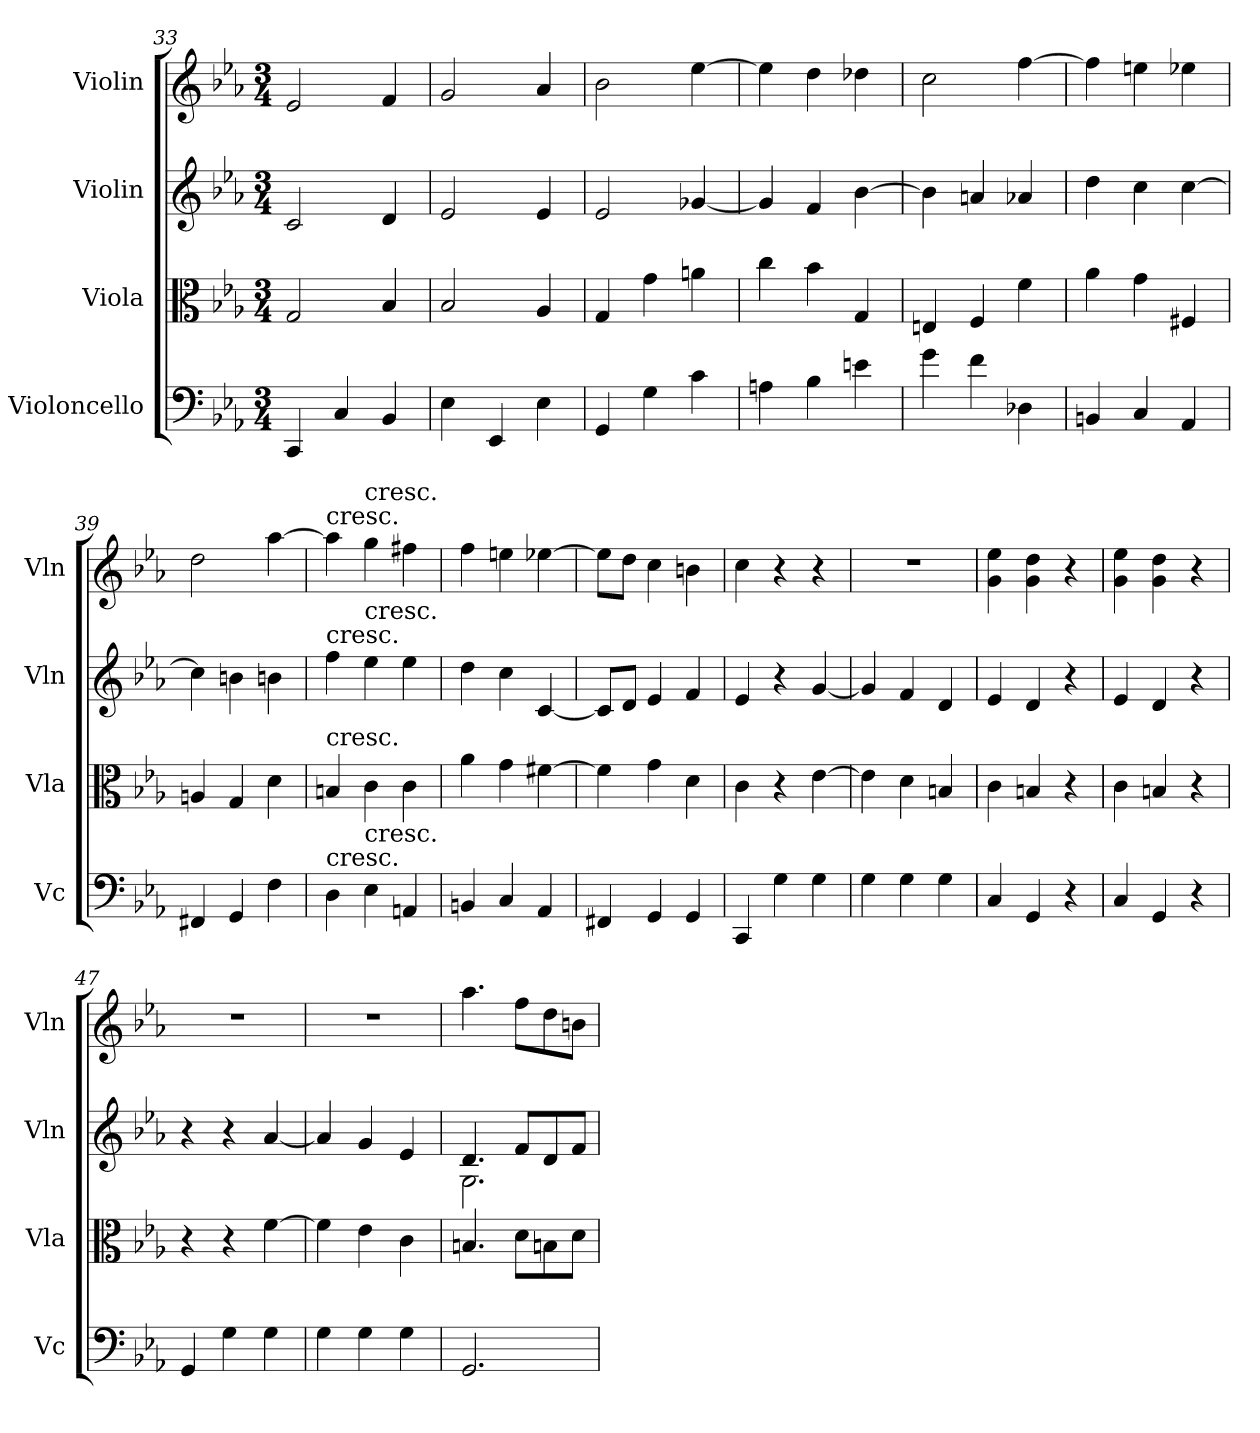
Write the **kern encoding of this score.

**kern	**kern	**kern	**kern
*part4	*part3	*part2	*part1
*staff4	*staff3	*staff2	*staff1
*I"Violoncello	*I"Viola	*I"Violin	*I"Violin
*I'Vc	*I'Vla	*I'Vln	*I'Vln
*clefF4	*clefC3	*clefG2	*clefG2
*k[b-e-a-]	*k[b-e-a-]	*k[b-e-a-]	*k[b-e-a-]
*M3/4	*M3/4	*M3/4	*M3/4
=33	=33	=33	=33
4CC/	2G/	2c/	2e-/
4C/	.	.	.
4BB-/	4B-/	4d/	4f/
=34	=34	=34	=34
4E-\	2B-/	2e-/	2g/
4EE-/	.	.	.
4E-\	4A-/	4e-/	4a-/
=35	=35	=35	=35
4GG/	4G/	2e-/	2b-\
4G\	4g\	.	.
4c\	4an\	[4g-X/	[4ee-\
=36	=36	=36	=36
4An\	4cc\	4g-/]	4ee-\]
4B-\	4b-\	4f/	4dd\
4en\	4G/	[4b-\	4dd-X\
=37	=37	=37	=37
4g\	4En/	4b-\]	2cc\
4f\	4F/	4an/	.
4D-X\	4f\	4a-X/	[4ff\
=38	=38	=38	=38
4BBn/	4a-\	4dd\	4ff\]
4C/	4g\	4cc\	4een\
4AA-/	4F#X/	[4cc\	4ee-X\
=39	=39	=39	=39
4FF#X/	4An/	4cc\]	2dd\
4GG/	4G/	4bn\	.
4F\	4d\	4bn\	[4aa-\
=40	=40	=40	=40
!	!	!	!LO:TX:t=cresc.
!	!	!LO:TX:t=cresc.	!
!	!LO:TX:t=cresc.	!	!
!LO:TX:t=cresc.	!	!	!
4D\	4Bn/	4ff\	4aa-\]
!	!	!	!LO:TX:t=cresc.
!	!	!LO:TX:t=cresc.	!
!LO:TX:t=cresc.	!	!	!
4E-\	4c\	4ee-\	4gg\
4AAn/	4c\	4ee-\	4ff#X\
=41	=41	=41	=41
4BBn/	4a-\	4dd\	4ff\
4C/	4g\	4cc\	4een\
4AA-/	[4f#X\	[4c/	[4ee-X\
=42	=42	=42	=42
4FF#X/	4f#\]	8c/L]	8ee-\L]
.	.	8d/J	8dd\J
4GG/	4g\	4e-/	4cc\
4GG/	4d\	4f/	4bn\
=43	=43	=43	=43
4CC/	4c\	4e-/	4cc\
4G\	4r	4r	4r
4G\	[4e-\	[4g/	4r
=44	=44	=44	=44
4G\	4e-\]	4g/]	2.r
4G\	4d\	4f/	.
4G\	4Bn/	4d/	.
=45	=45	=45	=45
4C/	4c\	4e-/	4g\ 4ee-\
4GG/	4Bn/	4d/	4g\ 4dd\
4r	4r	4r	4r
=46	=46	=46	=46
4C/	4c\	4e-/	4g\ 4ee-\
4GG/	4Bn/	4d/	4g\ 4dd\
4r	4r	4r	4r
=47	=47	=47	=47
4GG/	4r	4r	2.r
4G\	4r	4r	.
4G\	[4f\	[4a-/	.
=48	=48	=48	=48
4G\	4f\]	4a-/]	2.r
4G\	4e-\	4g/	.
4G\	4c\	4e-/	.
=49	=49	=49	=49
*	*	*^	*
2.GG/	4.Bn/	4.d/	2.G\	4.aa-\
.	8d\L	8f/L	.	8ff\L
.	8Bn\	8d/	.	8dd\
.	8d\J	8f/J	.	8bn\J
*	*	*v	*v	*
=	=	=	=
*-	*-	*-	*-
